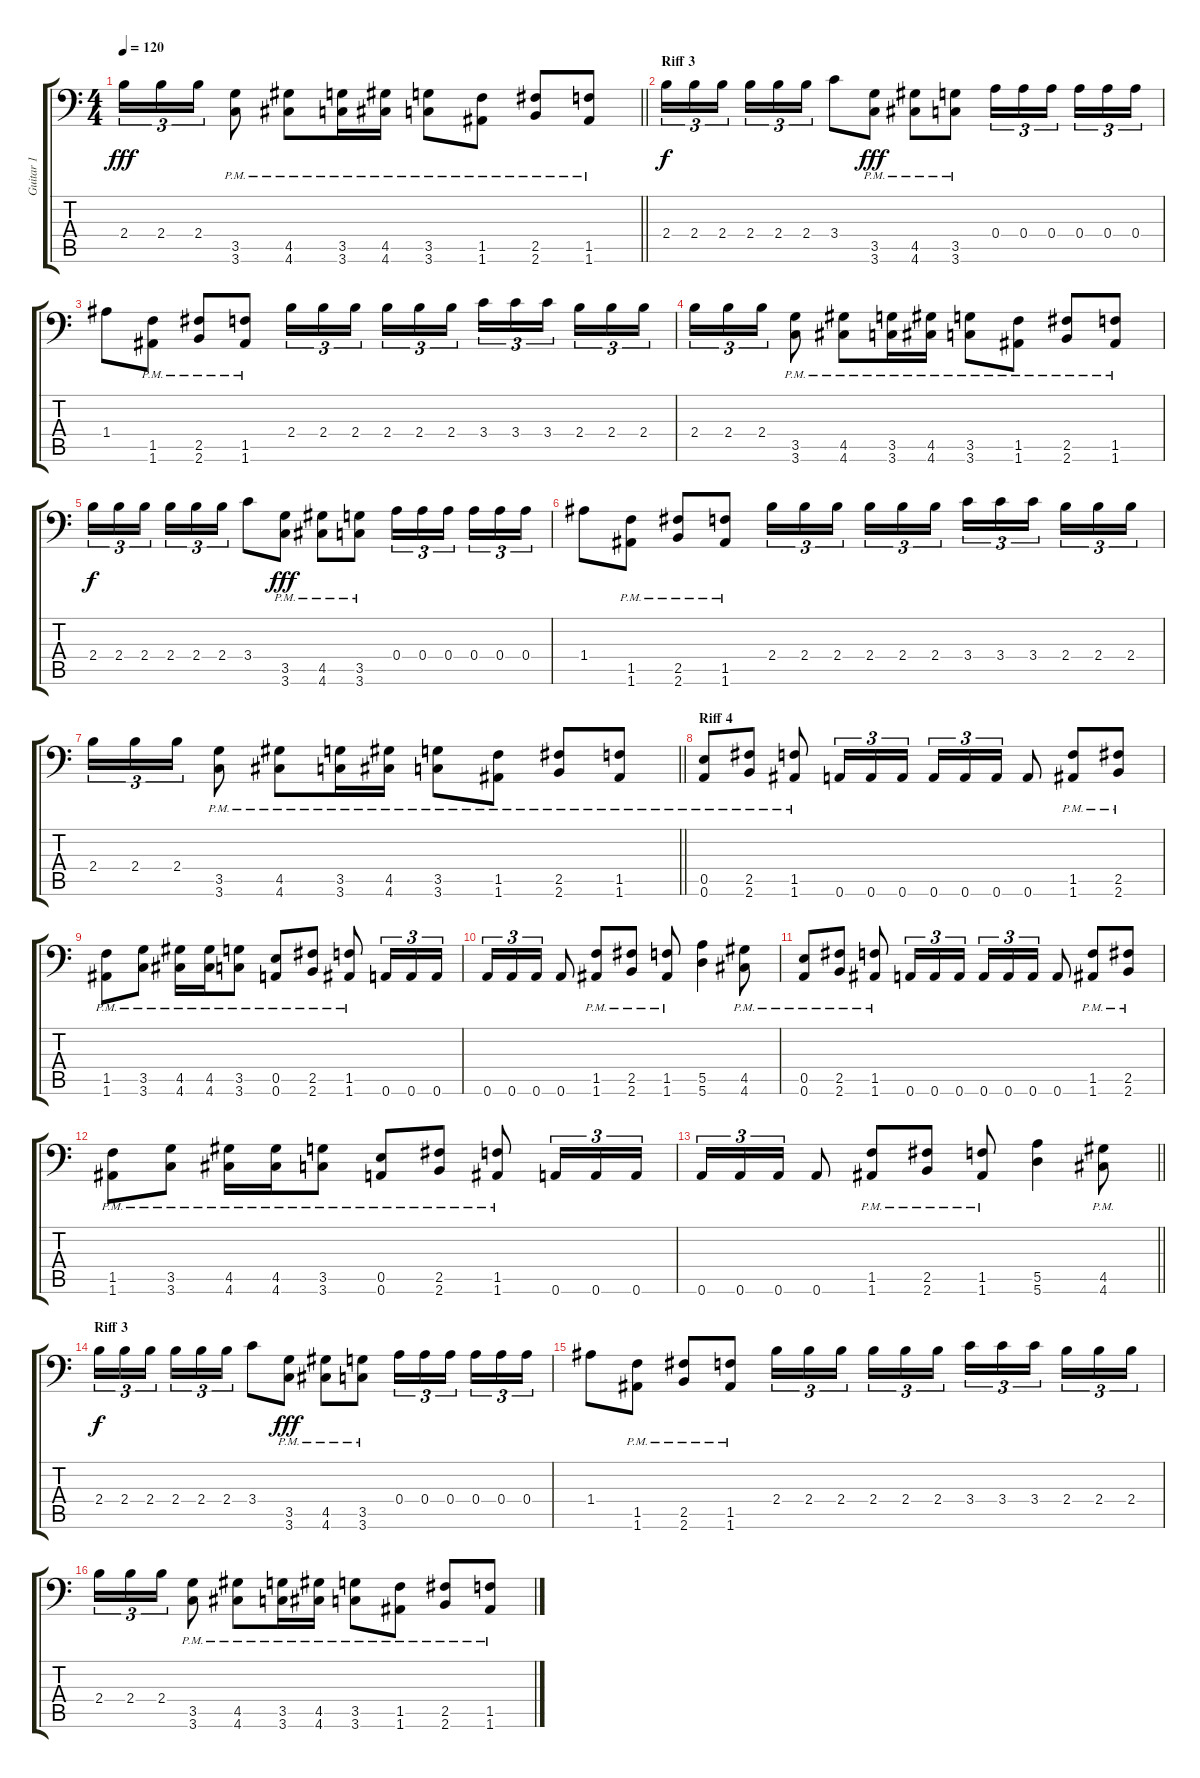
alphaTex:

\track ("Guitar 1" "Guitar 1") {instrument distortionguitar}
\staff {score tabs}
\tuning (B3 Gb3 D3 A2 E2 A1) {hide}
\ts (4 4)
\tempo 120
\clef f4
\barLineRight lightlight
\ks c
2.4.16{tu (3 2) dy fff} 2.4.16{tu (3 2)} 2.4.16{tu (3 2)} (3.5{pm} 3.6{pm}).8 (4.5{pm} 4.6{pm}).8 (3.5{pm} 3.6{pm}).16 (4.5{pm} 4.6{pm}).16 (3.5{pm} 3.6{pm}).8 (1.5{pm} 1.6{pm}).8 (2.5{pm} 2.6{pm}).8 (1.5{pm} 1.6{pm}).8 |
\section ("" "Riff 3")
2.4.16{tu (3 2) dy f} 2.4.16{tu (3 2)} 2.4.16{tu (3 2)} 2.4.16{tu (3 2)} 2.4.16{tu (3 2)} 2.4.16{tu (3 2)} 3.4.8 (3.5{pm} 3.6{pm}).8{dy fff} (4.5{pm} 4.6{pm}).8 (3.5{pm} 3.6{pm}).8 0.4.16{tu (3 2)} 0.4.16{tu (3 2)} 0.4.16{tu (3 2)} 0.4.16{tu (3 2)} 0.4.16{tu (3 2)} 0.4.16{tu (3 2)} |
1.4.8 (1.5{pm} 1.6{pm}).8 (2.5{pm} 2.6{pm}).8 (1.5{pm} 1.6{pm}).8 2.4.16{tu (3 2)} 2.4.16{tu (3 2)} 2.4.16{tu (3 2)} 2.4.16{tu (3 2)} 2.4.16{tu (3 2)} 2.4.16{tu (3 2)} 3.4.16{tu (3 2)} 3.4.16{tu (3 2)} 3.4.16{tu (3 2)} 2.4.16{tu (3 2)} 2.4.16{tu (3 2)} 2.4.16{tu (3 2)} |
2.4.16{tu (3 2)} 2.4.16{tu (3 2)} 2.4.16{tu (3 2)} (3.5{pm} 3.6{pm}).8 (4.5{pm} 4.6{pm}).8 (3.5{pm} 3.6{pm}).16 (4.5{pm} 4.6{pm}).16 (3.5{pm} 3.6{pm}).8 (1.5{pm} 1.6{pm}).8 (2.5{pm} 2.6{pm}).8 (1.5{pm} 1.6{pm}).8 |
2.4.16{tu (3 2) dy f} 2.4.16{tu (3 2)} 2.4.16{tu (3 2)} 2.4.16{tu (3 2)} 2.4.16{tu (3 2)} 2.4.16{tu (3 2)} 3.4.8 (3.5{pm} 3.6{pm}).8{dy fff} (4.5{pm} 4.6{pm}).8 (3.5{pm} 3.6{pm}).8 0.4.16{tu (3 2)} 0.4.16{tu (3 2)} 0.4.16{tu (3 2)} 0.4.16{tu (3 2)} 0.4.16{tu (3 2)} 0.4.16{tu (3 2)} |
1.4.8 (1.5{pm} 1.6{pm}).8 (2.5{pm} 2.6{pm}).8 (1.5{pm} 1.6{pm}).8 2.4.16{tu (3 2)} 2.4.16{tu (3 2)} 2.4.16{tu (3 2)} 2.4.16{tu (3 2)} 2.4.16{tu (3 2)} 2.4.16{tu (3 2)} 3.4.16{tu (3 2)} 3.4.16{tu (3 2)} 3.4.16{tu (3 2)} 2.4.16{tu (3 2)} 2.4.16{tu (3 2)} 2.4.16{tu (3 2)} |
\barLineRight lightlight
2.4.16{tu (3 2)} 2.4.16{tu (3 2)} 2.4.16{tu (3 2)} (3.5{pm} 3.6{pm}).8 (4.5{pm} 4.6{pm}).8 (3.5{pm} 3.6{pm}).16 (4.5{pm} 4.6{pm}).16 (3.5{pm} 3.6{pm}).8 (1.5{pm} 1.6{pm}).8 (2.5{pm} 2.6{pm}).8 (1.5{pm} 1.6{pm}).8 |
\section ("" "Riff 4")
(0.5{pm} 0.6{pm}).8 (2.5{pm} 2.6{pm}).8 (1.5{pm} 1.6{pm}).8 0.6.16{tu (3 2)} 0.6.16{tu (3 2)} 0.6.16{tu (3 2)} 0.6.16{tu (3 2)} 0.6.16{tu (3 2)} 0.6.16{tu (3 2)} 0.6.8 (1.5{pm} 1.6{pm}).8 (2.5{pm} 2.6{pm}).8 |
(1.5{pm} 1.6{pm}).8 (3.5{pm} 3.6{pm}).8 (4.5{pm} 4.6{pm}).16 (4.5{pm} 4.6{pm}).16 (3.5{pm} 3.6{pm}).8 (0.5{pm} 0.6{pm}).8 (2.5{pm} 2.6{pm}).8 (1.5{pm} 1.6{pm}).8 0.6.16{tu (3 2)} 0.6.16{tu (3 2)} 0.6.16{tu (3 2)} |
0.6.16{tu (3 2)} 0.6.16{tu (3 2)} 0.6.16{tu (3 2)} 0.6.8 (1.5{pm} 1.6{pm}).8 (2.5{pm} 2.6{pm}).8 (1.5{pm} 1.6{pm}).8 (5.5 5.6).4 (4.5{pm} 4.6{pm}).8 |
(0.5{pm} 0.6{pm}).8 (2.5{pm} 2.6{pm}).8 (1.5{pm} 1.6{pm}).8 0.6.16{tu (3 2)} 0.6.16{tu (3 2)} 0.6.16{tu (3 2)} 0.6.16{tu (3 2)} 0.6.16{tu (3 2)} 0.6.16{tu (3 2)} 0.6.8 (1.5{pm} 1.6{pm}).8 (2.5{pm} 2.6{pm}).8 |
(1.5{pm} 1.6{pm}).8 (3.5{pm} 3.6{pm}).8 (4.5{pm} 4.6{pm}).16 (4.5{pm} 4.6{pm}).16 (3.5{pm} 3.6{pm}).8 (0.5{pm} 0.6{pm}).8 (2.5{pm} 2.6{pm}).8 (1.5{pm} 1.6{pm}).8 0.6.16{tu (3 2)} 0.6.16{tu (3 2)} 0.6.16{tu (3 2)} |
\barLineRight lightlight
0.6.16{tu (3 2)} 0.6.16{tu (3 2)} 0.6.16{tu (3 2)} 0.6.8 (1.5{pm} 1.6{pm}).8 (2.5{pm} 2.6{pm}).8 (1.5{pm} 1.6{pm}).8 (5.5 5.6).4 (4.5{pm} 4.6{pm}).8 |
\section ("" "Riff 3")
2.4.16{tu (3 2) dy f} 2.4.16{tu (3 2)} 2.4.16{tu (3 2)} 2.4.16{tu (3 2)} 2.4.16{tu (3 2)} 2.4.16{tu (3 2)} 3.4.8 (3.5{pm} 3.6{pm}).8{dy fff} (4.5{pm} 4.6{pm}).8 (3.5{pm} 3.6{pm}).8 0.4.16{tu (3 2)} 0.4.16{tu (3 2)} 0.4.16{tu (3 2)} 0.4.16{tu (3 2)} 0.4.16{tu (3 2)} 0.4.16{tu (3 2)} |
1.4.8 (1.5{pm} 1.6{pm}).8 (2.5{pm} 2.6{pm}).8 (1.5{pm} 1.6{pm}).8 2.4.16{tu (3 2)} 2.4.16{tu (3 2)} 2.4.16{tu (3 2)} 2.4.16{tu (3 2)} 2.4.16{tu (3 2)} 2.4.16{tu (3 2)} 3.4.16{tu (3 2)} 3.4.16{tu (3 2)} 3.4.16{tu (3 2)} 2.4.16{tu (3 2)} 2.4.16{tu (3 2)} 2.4.16{tu (3 2)} |
2.4.16{tu (3 2)} 2.4.16{tu (3 2)} 2.4.16{tu (3 2)} (3.5{pm} 3.6{pm}).8 (4.5{pm} 4.6{pm}).8 (3.5{pm} 3.6{pm}).16 (4.5{pm} 4.6{pm}).16 (3.5{pm} 3.6{pm}).8 (1.5{pm} 1.6{pm}).8 (2.5{pm} 2.6{pm}).8 (1.5{pm} 1.6{pm}).8
